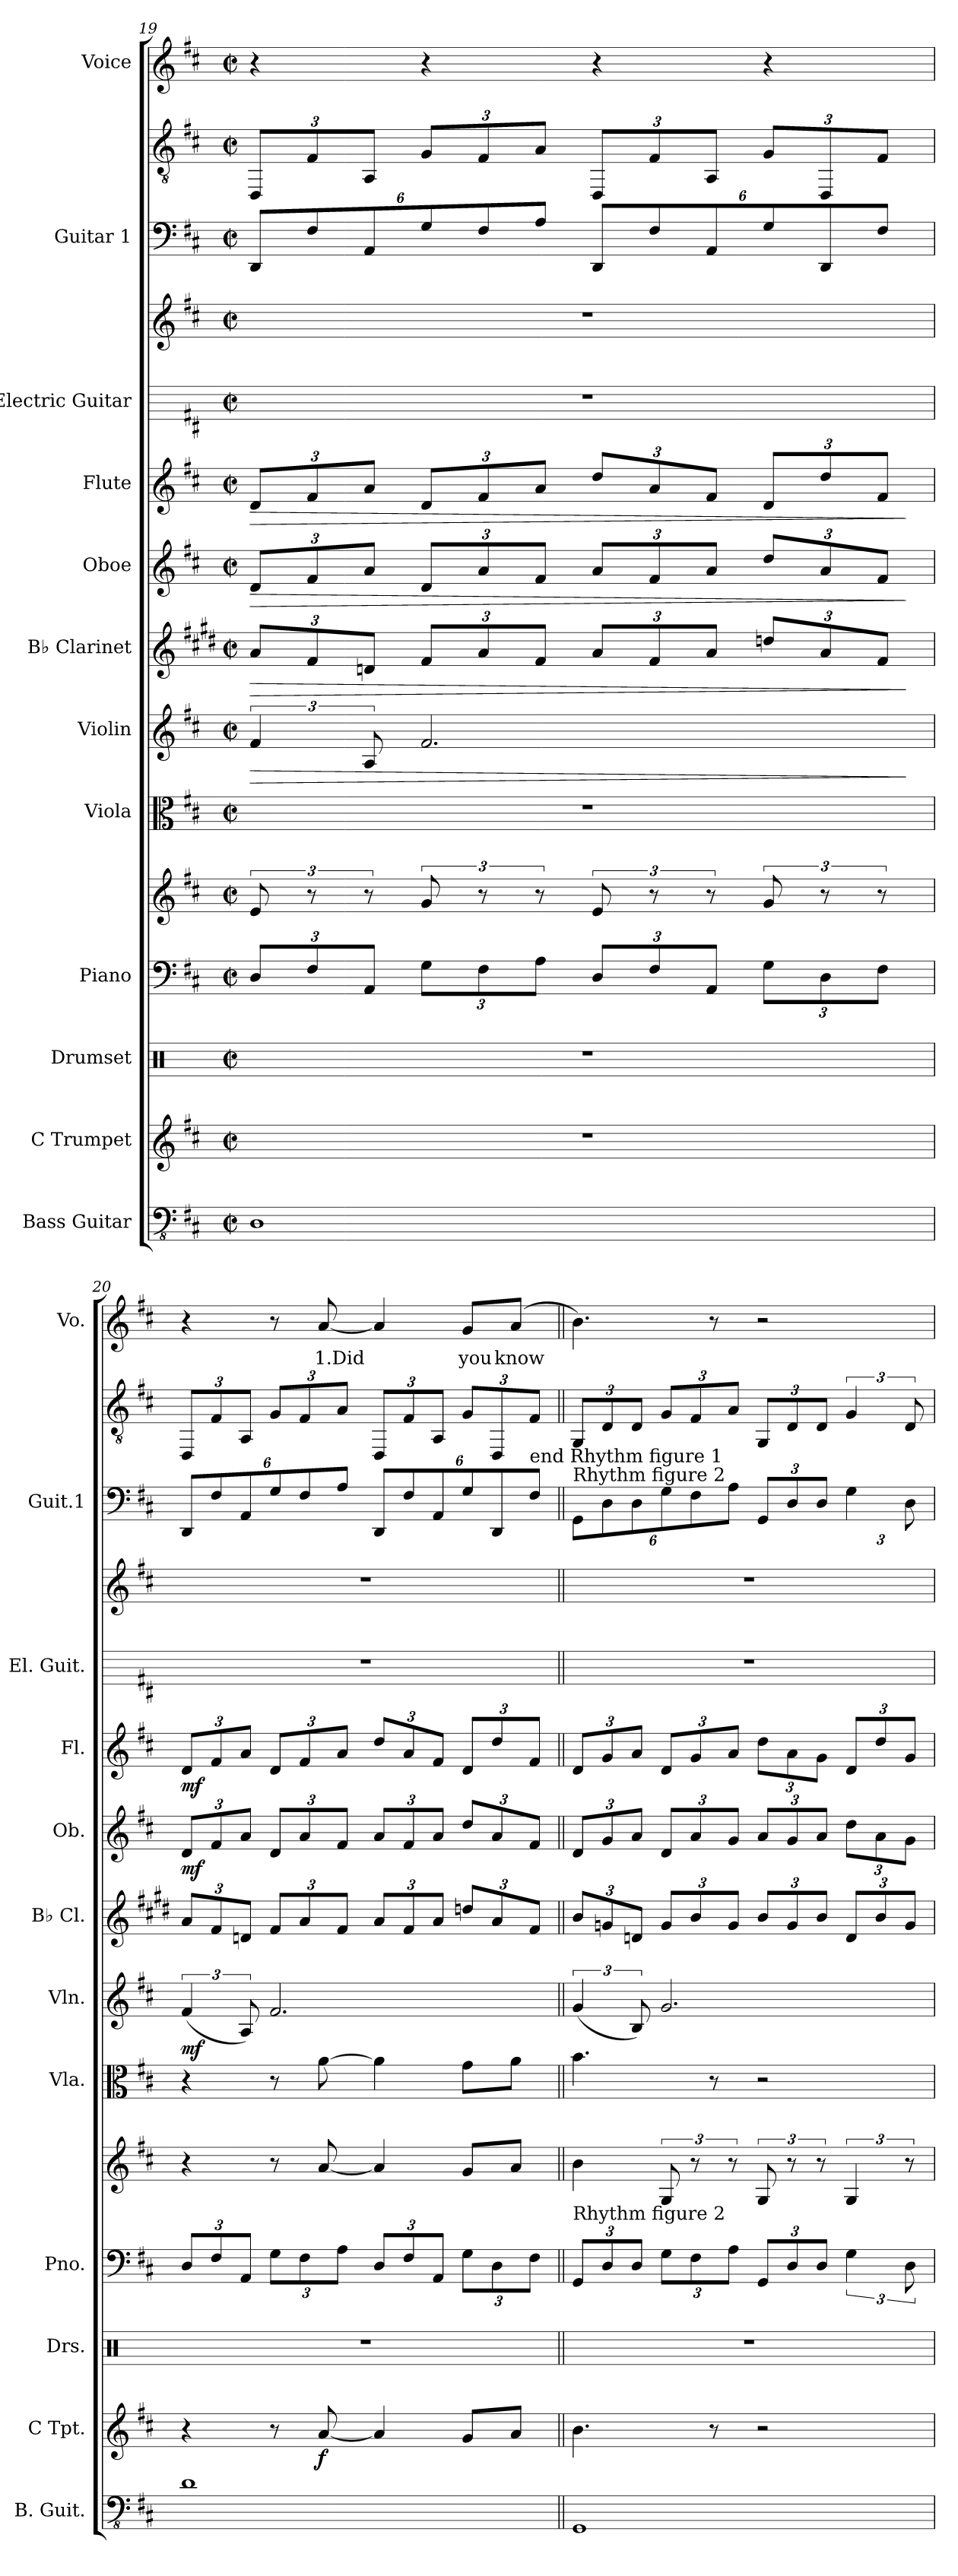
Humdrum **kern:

**kern	**kern	**dynam	**kern	**kern	**kern	**kern	**kern	**dynam	**kern	**dynam	**kern	**dynam	**kern	**dynam	**kern	**kern	**kern	**kern	**kern	**text
*part12	*part11	*part11	*part10	*part9	*part9	*part8	*part7	*part7	*part6	*part6	*part5	*part5	*part4	*part4	*part3	*part3	*part2	*part2	*part1	*part1
*staff15	*staff14	*staff14	*staff13	*staff12	*staff11	*staff10	*staff9	*staff9	*staff8	*staff8	*staff7	*staff7	*staff6	*staff6	*staff5	*staff4	*staff3	*staff2	*staff1	*staff1
*I"Bass Guitar	*I"C Trumpet	*	*I"Drumset	*I"Piano	*	*I"Viola	*I"Violin	*	*I"B♭ Clarinet	*	*I"Oboe	*	*I"Flute	*	*I"Electric Guitar	*	*I"Guitar 1	*	*I"Voice	*
*I'B. Guit.	*I'C Tpt.	*	*I'Drs.	*I'Pno.	*	*I'Vla.	*I'Vln.	*	*I'B♭ Cl.	*	*I'Ob.	*	*I'Fl.	*	*I'El. Guit.	*	*I'Guit.1	*	*I'Vo.	*
*clefFv4	*clefG2	*	*clefX	*clefF4	*clefG2	*clefC3	*clefG2	*	*clefG2	*	*clefG2	*	*clefG2	*	*	*clefG2	*	*clefGv2	*clefG2	*
*	*	*	*	*	*	*	*	*	*ITrd1c2	*	*	*	*	*	*	*	*	*	*	*
*k[f#c#]	*k[f#c#]	*	*k[]	*k[f#c#]	*k[f#c#]	*k[f#c#]	*k[f#c#]	*	*k[f#c#]	*	*k[f#c#]	*	*k[f#c#]	*	*k[f#c#]	*k[f#c#]	*k[f#c#]	*k[f#c#]	*k[f#c#]	*
*M2/2	*M2/2	*	*M2/2	*M2/2	*M2/2	*M2/2	*M2/2	*	*M2/2	*	*M2/2	*	*M2/2	*	*M2/2	*M2/2	*M2/2	*M2/2	*M2/2	*
*met(c|)	*met(c|)	*	*met(c|)	*met(c|)	*met(c|)	*met(c|)	*met(c|)	*	*met(c|)	*	*met(c|)	*	*met(c|)	*	*met(c|)	*met(c|)	*met(c|)	*met(c|)	*met(c|)	*
*	*	*	*	*Xbrackettup	*	*	*	*	*	*	*	*	*	*	*	*	*	*	*	*
=19	=19	=19	=19	=19	=19	=19	=19	=19	=19	=19	=19	=19	=19	=19	=19	=19	=19	=19	=19	=19
!	!	!	!	!	!	!	!	!LO:HP:b	!	!	!	!	!	!	!	!	!	!	!	!
*	*	*	*	*	*	*	*	*	*Xbrackettup	*	*	*	*	*	*	*	*	*	*	*
!	!	!	!	!	!	!	!	!	!	!LO:HP:b	!	!	!	!	!	!	!	!	!	!
*	*	*	*	*	*	*	*	*	*	*	*Xbrackettup	*	*	*	*	*	*	*	*	*
!	!	!	!	!	!	!	!	!	!	!	!	!LO:HP:b	!	!	!	!	!	!	!	!
*	*	*	*	*	*	*	*	*	*	*	*	*	*Xbrackettup	*	*	*	*	*	*	*
!	!	!	!	!	!	!	!	!	!	!	!	!	!	!LO:HP:b	!	!	!	!	!	!
*	*	*	*	*	*	*	*	*	*	*	*	*	*	*	*	*	*Xbrackettup	*Xbrackettup	*	*
1DD	1r	.	1r	12D/L	12e/	1r	6f#/	>	12g/L	>	12d/L	>	12d/L	>	1r	1r	12DDL	12DD/L	4r	.
.	.	.	.	12F#/	12r	.	.	.	12e/	.	12f#/	.	12f#/	.	.	.	12F#	12F#/	.	.
.	.	.	.	12AA/J	12r	.	12A/	.	12cn/J	.	12a/J	.	12a/J	.	.	.	12AA	12AA/J	.	.
.	.	.	.	12G\L	12g/	.	2.f#/	.	12e/L	.	12d/L	.	12d/L	.	.	.	12G	12G/L	4r	.
.	.	.	.	12F#\	12r	.	.	.	12g/	.	12a/	.	12f#/	.	.	.	12F#	12F#/	.	.
.	.	.	.	12A\J	12r	.	.	.	12e/J	.	12f#/J	.	12a/J	.	.	.	12AJ	12A/J	.	.
.	.	.	.	12D/L	12e/	.	.	.	12g/L	.	12a/L	.	12dd/L	.	.	.	12DDL	12DD/L	4r	.
.	.	.	.	12F#/	12r	.	.	.	12e/	.	12f#/	.	12a/	.	.	.	12F#	12F#/	.	.
.	.	.	.	12AA/J	12r	.	.	.	12g/J	.	12a/J	.	12f#/J	.	.	.	12AA	12AA/J	.	.
.	.	.	.	12G\L	12g/	.	.	.	12ccn/L	.	12dd/L	.	12d/L	.	.	.	12G	12G/L	4r	.
.	.	.	.	12D\	12r	.	.	.	12g/	.	12a/	.	12dd/	.	.	.	12DD	12DD/	.	.
.	.	.	.	12F#\J	12r	.	.	.	12e/J	.	12f#/J	.	12f#/J	.	.	.	12F#J	12F#/J	.	.
.	.	.	.	.	.	.	.	]	.	]	.	]	.	]	.	.	.	.	.	.
!!LO:PB:g=z
=20	=20	=20	=20	=20	=20	=20	=20	=20	=20	=20	=20	=20	=20	=20	=20	=20	=20	=20	=20	=20
!	!	!	!	!	!	!	!	!LO:DY:b	!	!	!	!LO:DY:b	!	!LO:DY:b	!	!	!	!	!	!
1D	4r	.	1r	12D/L	4r	4r	(6f#/	mf	12g/L	.	12d/L	mf	12d/L	mf	1r	1r	12DDL	12DD/L	4r	.
.	.	.	.	12F#/	.	.	.	.	12e/	.	12f#/	.	12f#/	.	.	.	12F#	12F#/	.	.
.	.	.	.	12AA/J	.	.	12A/)	.	12cn/J	.	12a/J	.	12a/J	.	.	.	12AA	12AA/J	.	.
.	8r	.	.	12G\L	8r	8r	2.f#/	.	12e/L	.	12d/L	.	12d/L	.	.	.	12G	12G/L	8r	.
.	.	.	.	12F#\	.	.	.	.	12g/	.	12a/	.	12f#/	.	.	.	12F#	12F#/	.	.
!	!	!LO:DY:b	!	!	!	!	!	!	!	!	!	!	!	!	!	!	!	!	!	!
.	[8a/	f	.	.	[8a/	[8a\	.	.	.	.	.	.	.	.	.	.	.	.	[8a/	1.Did
.	.	.	.	12A\J	.	.	.	.	12e/J	.	12f#/J	.	12a/J	.	.	.	12AJ	12A/J	.	.
.	4a/]	.	.	12D/L	4a/]	4a\]	.	.	12g/L	.	12a/L	.	12dd/L	.	.	.	12DDL	12DD/L	4a/]	.
.	.	.	.	12F#/	.	.	.	.	12e/	.	12f#/	.	12a/	.	.	.	12F#	12F#/	.	.
.	.	.	.	12AA/J	.	.	.	.	12g/J	.	12a/J	.	12f#/J	.	.	.	12AA	12AA/J	.	.
.	8g/L	.	.	12G\L	8g/L	8g\L	.	.	12ccn/L	.	12dd/L	.	12d/L	.	.	.	12G	12G/L	8g/L	you
.	.	.	.	12D\	.	.	.	.	12g/	.	12a/	.	12dd/	.	.	.	12DD	12DD/	.	.
.	8a/J	.	.	.	8a/J	8a\J	.	.	.	.	.	.	.	.	.	.	.	.	(8a/J	know
!	!	!	!	!	!	!	!	!	!	!	!	!	!	!	!	!	!	!LO:TX:b:t=end Rhythm figure 1	!	!
.	.	.	.	12F#\J	.	.	.	.	12e/J	.	12f#/J	.	12f#/J	.	.	.	12F#J	12F#/J	.	.
=21||	=21||	=21||	=21||	=21||	=21||	=21||	=21||	=21||	=21||	=21||	=21||	=21||	=21||	=21||	=21||	=21||	=21||	=21||	=21||	=21||
!	!	!	!	!	!	!	!	!	!	!	!	!	!	!	!	!	!	!LO:TX:b:t=Rhythm figure 2	!	!
!	!	!	!	!LO:TX:a:t=Rhythm figure 2	!	!	!	!	!	!	!	!	!	!	!	!	!	!	!	!
1GGG	4.b\	.	1r	12GG/L	4b\	4.b\	(6g/	.	12a/L	.	12d/L	.	12d/L	.	1r	1r	12GGL	12GG/L	4.b\)	.
.	.	.	.	12D/	.	.	.	.	12fn/	.	12g/	.	12g/	.	.	.	12D	12D/	.	.
.	.	.	.	12D/J	.	.	12B/)	.	12cn/J	.	12a/J	.	12a/J	.	.	.	12D	12D/J	.	.
.	.	.	.	12G\L	12G/	.	2.g/	.	12f/L	.	12d/L	.	12d/L	.	.	.	12G	12G/L	.	.
.	.	.	.	12F#\	12r	.	.	.	12a/	.	12a/	.	12g/	.	.	.	12F#	12F#/	.	.
.	8r	.	.	.	.	8r	.	.	.	.	.	.	.	.	.	.	.	.	8r	.
.	.	.	.	12A\J	12r	.	.	.	12f/J	.	12g/J	.	12a/J	.	.	.	12AJ	12A/J	.	.
.	2r	.	.	12GG/L	12G/	2r	.	.	12a/L	.	12a/L	.	12dd\L	.	.	.	12GGL	12GG/L	2r	.
.	.	.	.	12D/	12r	.	.	.	12f/	.	12g/	.	12a\	.	.	.	12D	12D/	.	.
.	.	.	.	12D/J	12r	.	.	.	12a/J	.	12a/J	.	12g\J	.	.	.	12DJ	12D/J	.	.
*	*	*	*	*brackettup	*	*	*	*	*	*	*	*	*	*	*	*	*	*brackettup	*	*
.	.	.	.	6G\	6G/	.	.	.	12c/L	.	12dd\L	.	12d/L	.	.	.	6G	6G/	.	.
.	.	.	.	.	.	.	.	.	12a/	.	12a\	.	12dd/	.	.	.	.	.	.	.
.	.	.	.	12D\	12r	.	.	.	12f/J	.	12g\J	.	12g/J	.	.	.	12D	12D/	.	.
=	=	=	=	=	=	=	=	=	=	=	=	=	=	=	=	=	=	=	=	=
*-	*-	*-	*-	*-	*-	*-	*-	*-	*-	*-	*-	*-	*-	*-	*-	*-	*-	*-	*-	*-
